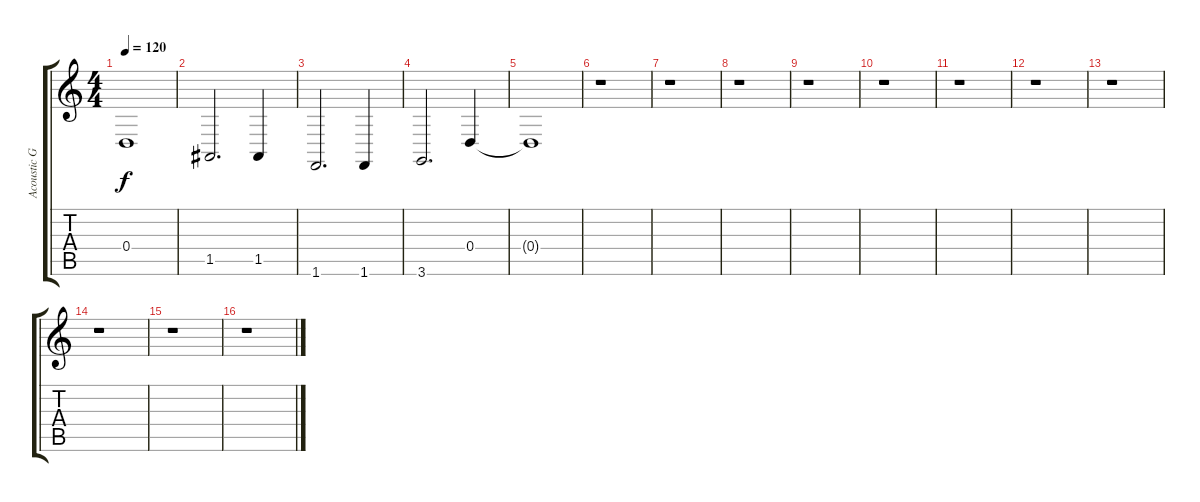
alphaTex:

\track ("Acoustic Grand Piano" "Acoustic G") {instrument acousticgrandpiano}
\staff {score tabs}
\tuning (E4 B3 G3 D3 A2 E2) {hide}
\ts (4 4)
\tempo 120
\clef g2
\ks c
0.4{t}.1{dy f} |
1.5.2{d} 1.5.4 |
1.6.2{d} 1.6.4 |
3.6.2{d} 0.4.4 |
0.4{t}.1 |
r.1 |
r.1 |
r.1 |
r.1 |
r.1 |
r.1 |
r.1 |
r.1 |
r.1 |
r.1 |
r.1
